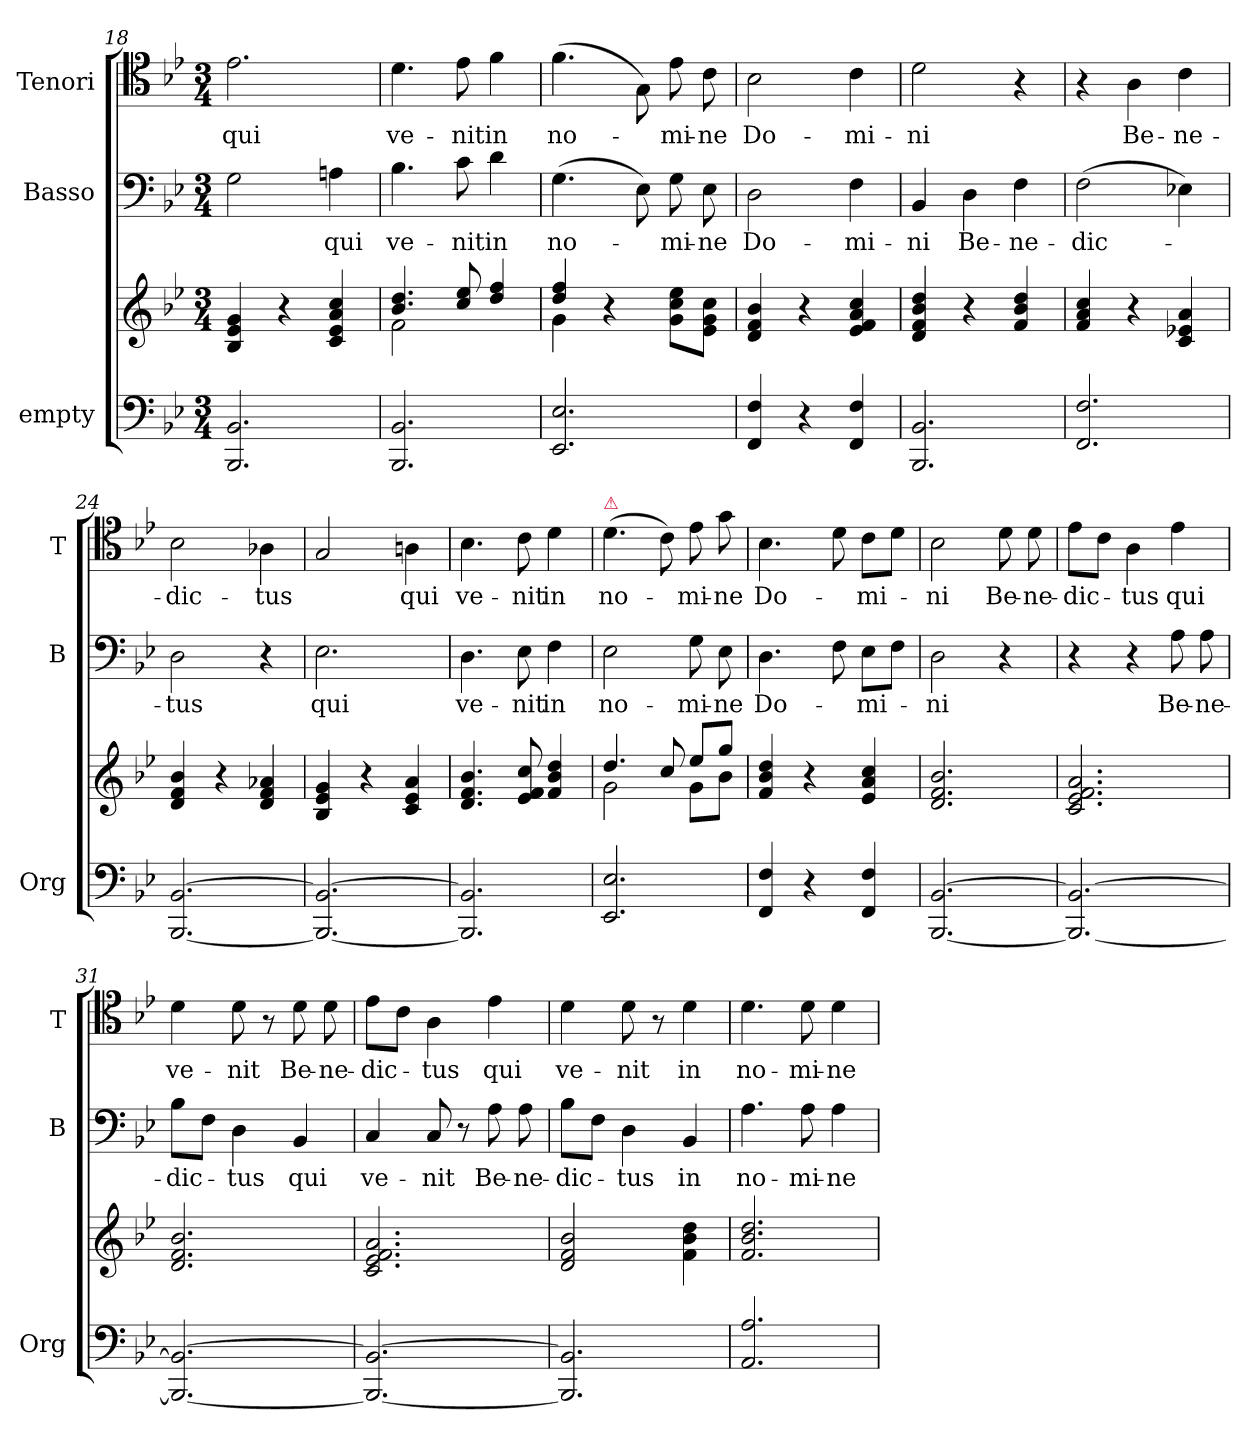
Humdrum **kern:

**kern	**kern	**kern	**text	**kern	**text
*part3	*part3	*part2	*part2	*part1	*part1
*staff4	*staff3	*staff2	*staff2	*staff1	*staff1
*I"empty	*	*I"Basso	*	*I"Tenori	*
*I'Org	*	*I'B	*	*I'T	*
*clefF4	*clefG2	*clefF4	*	*clefC4	*
*k[b-e-]	*k[b-e-]	*k[b-e-]	*	*k[b-e-]	*
*B-:	*B-:	*B-:	*	*B-:	*
*M3/4	*M3/4	*M3/4	*	*M3/4	*
=18	=18	=18	=18	=18	=18
2.BBB-/ 2.BB-/	4B-/ 4e-/ 4g/	2G\	.	2.e-\	qui
.	4r	.	.	.	.
.	4c/ 4e-/ 4a/ 4cc/	4An\	qui	.	.
=19	=19	=19	=19	=19	=19
*	*^	*	*	*	*
2.BBB-/ 2.BB-/	4.b-/ 4.dd/	2f\	4.B-\	ve-	4.d\	ve-
.	8cc/ 8ee-/	.	8c\	-nit	8e-\	-nit
.	4dd/ 4ff/	4ryy	4d\	in	4f\	in
=20	=20	=20	=20	=20	=20	=20
2.EE-/ 2.E-/	4dd/ 4ff/	4g\	(4.G\	no-	(4.f\	no-
.	4r	2ryy	.	.	.	.
.	.	.	8E-\)	.	8G\)	.
.	8g\ 8cc\ 8ee-\L	.	8G\	-mi-	8e-\	-mi-
.	8e-\ 8g\ 8cc\J	.	8E-\	-ne	8c\	-ne
*	*v	*v	*	*	*	*
=21	=21	=21	=21	=21	=21
4FF/ 4F/	4d/ 4f/ 4b-/	2D\	Do-	2B-\	Do-
4r	4r	.	.	.	.
4FF/ 4F/	4e-/ 4f/ 4a/ 4cc/	4F\	-mi-	4c\	-mi-
=22	=22	=22	=22	=22	=22
2.BBB-/ 2.BB-/	4d/ 4f/ 4b-/ 4dd/	4BB-/	-ni	2d\	-ni
.	4r	4D\	Be-	.	.
.	4f/ 4b-/ 4dd/	4F\	-ne-	4r	.
=23	=23	=23	=23	=23	=23
2.FF/ 2.F/	4f/ 4a/ 4cc/	(2F\	-dic-	4r	.
.	4r	.	.	4A\	Be-
.	4c/ 4e-X/ 4a/	4E-X\)	.	4c\	-ne-
=24	=24	=24	=24	=24	=24
[2.BBB-/ [2.BB-/	4d/ 4f/ 4b-/	2D\	-tus	2B-\	-dic-
.	4r	.	.	.	.
.	4d/ 4f/ 4a-X/	4r	.	4A-X\	-tus
=25	=25	=25	=25	=25	=25
2.BBB-_/ 2.BB-_/	4B-/ 4e-/ 4g/	2.E-\	qui	2G/	.
.	4r	.	.	.	.
.	4c/ 4e-/ 4a/	.	.	4An\	qui
=26	=26	=26	=26	=26	=26
2.BBB-]/ 2.BB-]/	4.d/ 4.f/ 4.b-/	4.D\	ve-	4.B-\	ve-
.	8e-/ 8f/ 8cc/	8E-\	-nit	8c\	-nit
.	4f/ 4b-/ 4dd/	4F\	in	4d\	in
=27	=27	=27	=27	=27	=27
*	*^	*	*	*	*
!	!	!	!	!	!LO:TX:a:color=crimson:t=⚠	!
2.EE-/ 2.E-/	4.dd/	2g\	2E-\	no-	(4.d\	no-
.	8cc/	.	.	.	8c\)	.
.	8ee-/L	8g\L	8G\	-mi-	8e-\	-mi-
.	8gg/J	8b-\J	8E-\	-ne	8g\	-ne
*	*v	*v	*	*	*	*
=28	=28	=28	=28	=28	=28
4FF/ 4F/	4f/ 4b-/ 4dd/	4.D\	Do-	4.B-\	Do-
4r	4r	.	.	.	.
.	.	8F\	.	8d\	.
4FF/ 4F/	4e-/ 4a/ 4cc/	8E-\L	-mi-	8c\L	-mi-
.	.	8F\J	.	8d\J	.
=29	=29	=29	=29	=29	=29
[2.BBB-/ [2.BB-/	2.d/ 2.f/ 2.b-/	2D\	-ni	2B-\	-ni
.	.	4r	.	8d\	Be-
.	.	.	.	8d\	-ne-
=30	=30	=30	=30	=30	=30
2.BBB-_/ 2.BB-_/	2.c/ 2.e-/ 2.f/ 2.a/	4r	.	8e-\L	-dic-
.	.	.	.	8c\J	.
.	.	4r	.	4A\	-tus
.	.	8A\	Be-	4e-\	qui
.	.	8A\	-ne-	.	.
=31	=31	=31	=31	=31	=31
2.BBB-_/ 2.BB-_/	2.d/ 2.f/ 2.b-/	8B-\L	-dic-	4d\	ve-
.	.	8F\J	.	.	.
.	.	4D\	-tus	8d\	-nit
.	.	.	.	8r	.
.	.	4BB-/	qui	8d\	Be-
.	.	.	.	8d\	-ne-
=32	=32	=32	=32	=32	=32
2.BBB-_/ 2.BB-_/	2.c/ 2.e-/ 2.f/ 2.a/	4C/	ve-	8e-\L	-dic-
.	.	.	.	8c\J	.
.	.	8C/	-nit	4A\	-tus
.	.	8r	.	.	.
.	.	8A\	Be-	4e-\	qui
.	.	8A\	-ne-	.	.
=33	=33	=33	=33	=33	=33
2.BBB-]/ 2.BB-]/	2d/ 2f/ 2b-/	8B-\L	-dic-	4d\	ve-
.	.	8F\J	.	.	.
.	.	4D\	-tus	8d\	-nit
.	.	.	.	8r	.
.	4f\ 4b-\ 4dd\	4BB-/	in	4d\	in
=34	=34	=34	=34	=34	=34
2.AA/ 2.A/	2.f/ 2.b-/ 2.dd/	4.A\	no-	4.d\	no-
.	.	8A\	-mi-	8d\	-mi-
.	.	4A\	-ne	4d\	-ne
=	=	=	=	=	=
*-	*-	*-	*-	*-	*-
